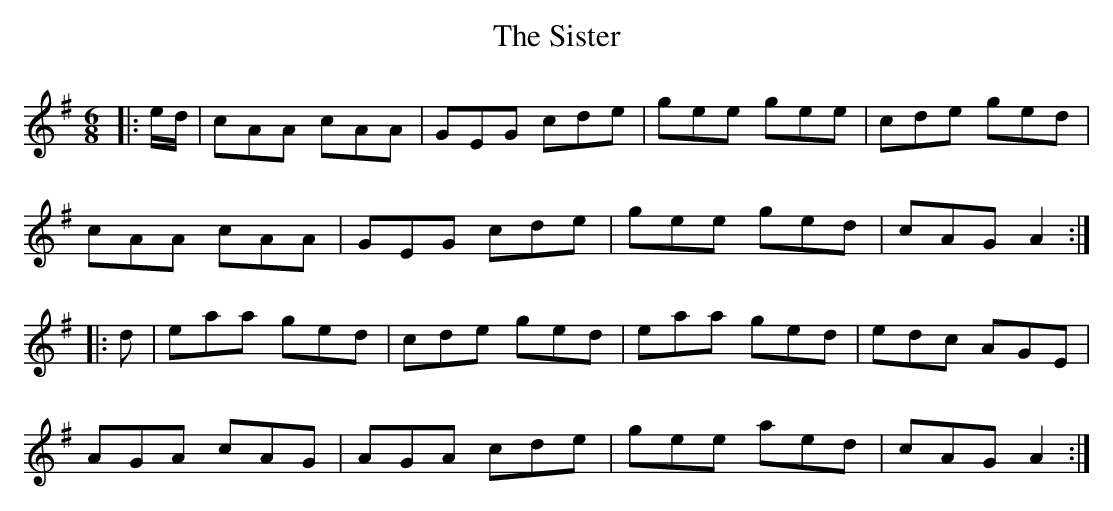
X:1
T: The Sister
M: 6/8
L: 1/8
K: Ador
|:e/d/|cAA cAA|GEG cde|gee gee|cde ged|
cAA cAA|GEG cde|gee ged|cAG A2:|
|:d|eaa ged|cde ged|eaa ged|edc AGE|
AGA cAG|AGA cde|gee aed|cAG A2:|
